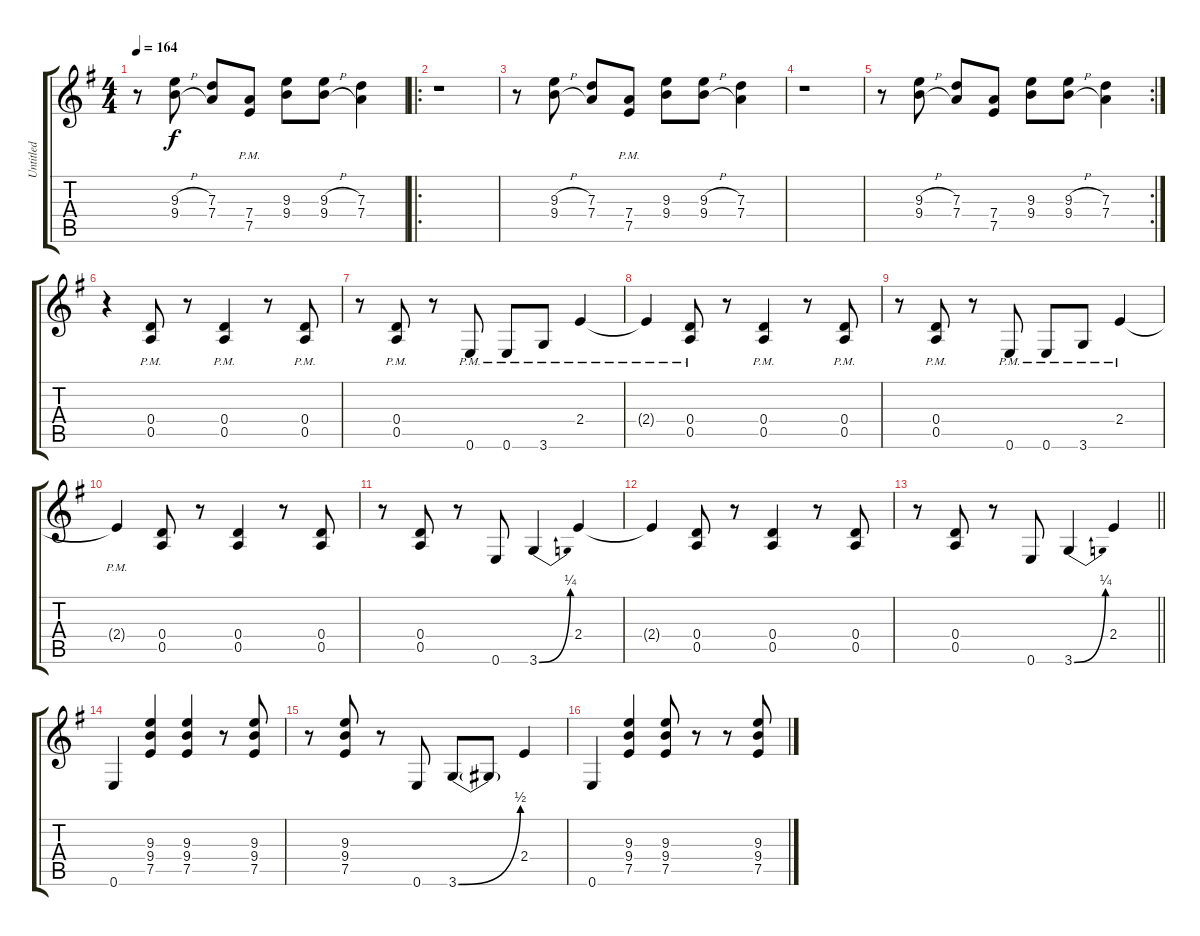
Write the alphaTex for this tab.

\track ("Untitled" "Untitled") {instrument distortionguitar}
\staff {score tabs}
\tuning (E4 B3 G3 D3 A2 E2) {hide}
\ts (4 4)
\tempo 164
\clef g2
\ks g
r.8{dy f instrument distortionguitar} (9.3{h} 9.4{h}).8 (7.3 7.4).8 (7.4{pm} 7.5{pm}).8 (9.3 9.4).8 (9.3{h} 9.4{h}).8 (7.3 7.4).4 |
\ro
r.1 |
r.8 (9.3{h} 9.4{h}).8 (7.3 7.4).8 (7.4{pm} 7.5{pm}).8 (9.3 9.4).8 (9.3{h} 9.4{h}).8 (7.3 7.4).4 |
r.1 |
\rc 2
r.8 (9.3{h} 9.4{h}).8 (7.3 7.4).8 (7.4 7.5).8 (9.3 9.4).8 (9.3{h} 9.4{h}).8 (7.3 7.4).4 |
r.4 (0.4{pm} 0.5{pm}).8 r.8 (0.4{pm} 0.5{pm}).4 r.8 (0.4{pm} 0.5{pm}).8 |
r.8 (0.4{pm} 0.5{pm}).8 r.8 0.6{pm}.8 0.6{pm}.8 3.6{pm}.8 2.4{pm}.4 |
2.4{pm t}.4 (0.4{pm} 0.5{pm}).8 r.8 (0.4{pm} 0.5{pm}).4 r.8 (0.4{pm} 0.5{pm}).8 |
r.8 (0.4{pm} 0.5{pm}).8 r.8 0.6{pm}.8 0.6{pm}.8 3.6{pm}.8 2.4{pm}.4 |
2.4{pm t}.4 (0.4 0.5).8 r.8 (0.4 0.5).4 r.8 (0.4 0.5).8 |
r.8 (0.4 0.5).8 r.8 0.6.8 3.6{be (bend 0 0 60 1)}.4 2.4.4 |
2.4{t}.4 (0.4 0.5).8 r.8 (0.4 0.5).4 r.8 (0.4 0.5).8 |
\barLineRight lightlight
r.8 (0.4 0.5).8 r.8 0.6.8 3.6{be (bend 0 0 60 1)}.4 2.4.4 |
0.6.4 (9.3 9.4 7.5).4 (9.3 9.4 7.5).4 r.8 (9.3 9.4 7.5).8 |
r.8 (9.3 9.4 7.5).8 r.8 0.6.8 3.6{be (bend 0 0 60 2)}.8 3.6{t}.8 2.4.4 |
0.6.4 (9.3 9.4 7.5).4 (9.3 9.4 7.5).8 r.8 r.8 (9.3 9.4 7.5).8
